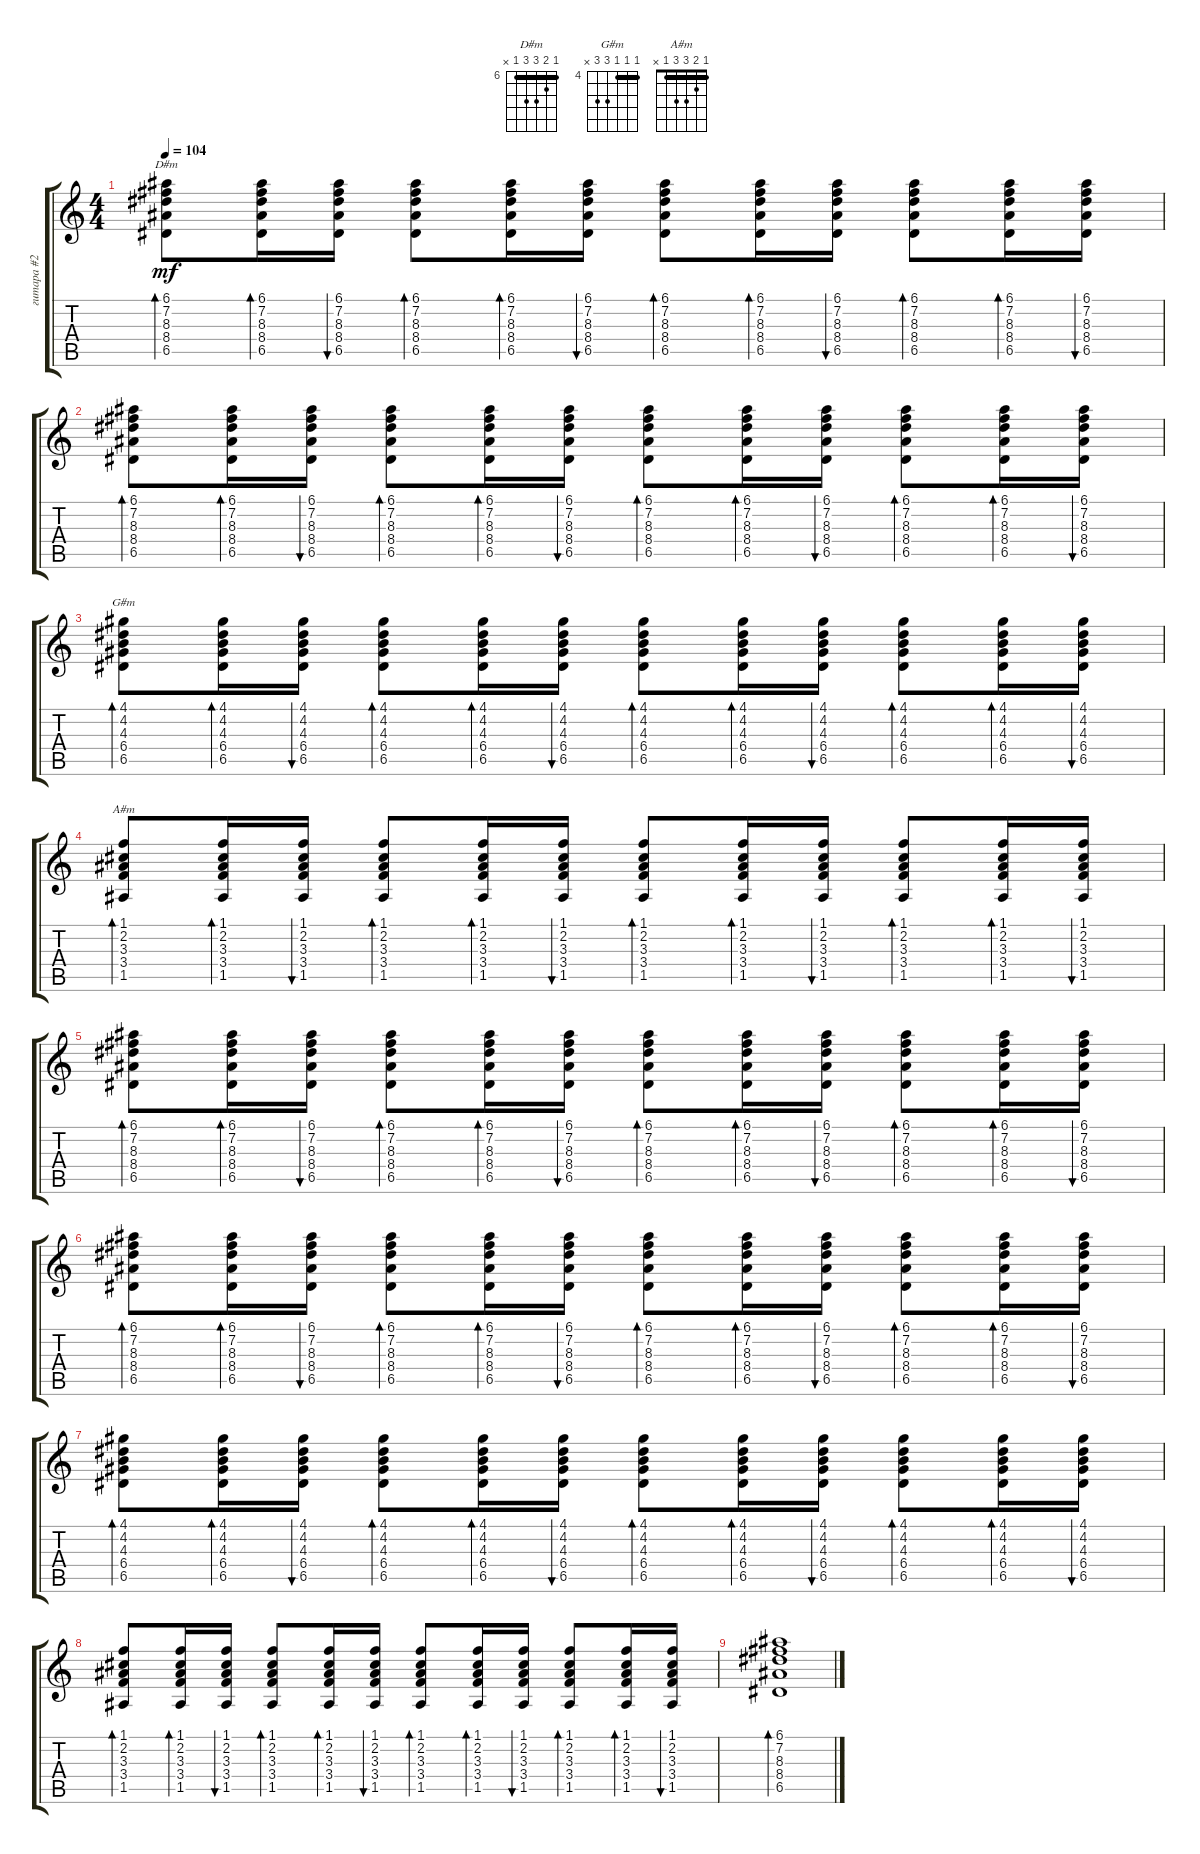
\track ("гитара #2" "гитара #2") {instrument acousticguitarnylon}
\staff {score tabs}
\tuning (E4 B3 G3 D3 A2 E2) {hide}
\chord ("D#m" 6 7 8 8 6 x) {firstfret 6 barre 6}
\chord ("G#m" 4 4 4 6 6 x) {firstfret 4 barre 4}
\chord ("A#m" 1 2 3 3 1 x) {barre 1}
\ts (4 4)
\tempo 104
\clef g2
\ks c
(6.1 7.2 8.3 8.4 6.5).8{bd 60 ch "D#m" dy mf} (6.1 7.2 8.3 8.4 6.5).16{bd 60} (6.1 7.2 8.3 8.4 6.5).16{bu 60} (6.1 7.2 8.3 8.4 6.5).8{bd 60} (6.1 7.2 8.3 8.4 6.5).16{bd 60} (6.1 7.2 8.3 8.4 6.5).16{bu 60} (6.1 7.2 8.3 8.4 6.5).8{bd 60} (6.1 7.2 8.3 8.4 6.5).16{bd 60} (6.1 7.2 8.3 8.4 6.5).16{bu 60} (6.1 7.2 8.3 8.4 6.5).8{bd 60} (6.1 7.2 8.3 8.4 6.5).16{bd 60} (6.1 7.2 8.3 8.4 6.5).16{bu 60} |
(6.1 7.2 8.3 8.4 6.5).8{bd 60} (6.1 7.2 8.3 8.4 6.5).16{bd 60} (6.1 7.2 8.3 8.4 6.5).16{bu 60} (6.1 7.2 8.3 8.4 6.5).8{bd 60} (6.1 7.2 8.3 8.4 6.5).16{bd 60} (6.1 7.2 8.3 8.4 6.5).16{bu 60} (6.1 7.2 8.3 8.4 6.5).8{bd 60} (6.1 7.2 8.3 8.4 6.5).16{bd 60} (6.1 7.2 8.3 8.4 6.5).16{bu 60} (6.1 7.2 8.3 8.4 6.5).8{bd 60} (6.1 7.2 8.3 8.4 6.5).16{bd 60} (6.1 7.2 8.3 8.4 6.5).16{bu 60} |
(4.1 4.2 4.3 6.4 6.5).8{bd 60 ch "G#m"} (4.1 4.2 4.3 6.4 6.5).16{bd 60} (4.1 4.2 4.3 6.4 6.5).16{bu 60} (4.1 4.2 4.3 6.4 6.5).8{bd 60} (4.1 4.2 4.3 6.4 6.5).16{bd 60} (4.1 4.2 4.3 6.4 6.5).16{bu 60} (4.1 4.2 4.3 6.4 6.5).8{bd 60} (4.1 4.2 4.3 6.4 6.5).16{bd 60} (4.1 4.2 4.3 6.4 6.5).16{bu 60} (4.1 4.2 4.3 6.4 6.5).8{bd 60} (4.1 4.2 4.3 6.4 6.5).16{bd 60} (4.1 4.2 4.3 6.4 6.5).16{bu 60} |
(1.1 2.2 3.3 3.4 1.5).8{bd 60 ch "A#m"} (1.1 2.2 3.3 3.4 1.5).16{bd 60} (1.1 2.2 3.3 3.4 1.5).16{bu 60} (1.1 2.2 3.3 3.4 1.5).8{bd 60} (1.1 2.2 3.3 3.4 1.5).16{bd 60} (1.1 2.2 3.3 3.4 1.5).16{bu 60} (1.1 2.2 3.3 3.4 1.5).8{bd 60} (1.1 2.2 3.3 3.4 1.5).16{bd 60} (1.1 2.2 3.3 3.4 1.5).16{bu 60} (1.1 2.2 3.3 3.4 1.5).8{bd 60} (1.1 2.2 3.3 3.4 1.5).16{bd 60} (1.1 2.2 3.3 3.4 1.5).16{bu 60} |
(6.1 7.2 8.3 8.4 6.5).8{bd 60} (6.1 7.2 8.3 8.4 6.5).16{bd 60} (6.1 7.2 8.3 8.4 6.5).16{bu 60} (6.1 7.2 8.3 8.4 6.5).8{bd 60} (6.1 7.2 8.3 8.4 6.5).16{bd 60} (6.1 7.2 8.3 8.4 6.5).16{bu 60} (6.1 7.2 8.3 8.4 6.5).8{bd 60} (6.1 7.2 8.3 8.4 6.5).16{bd 60} (6.1 7.2 8.3 8.4 6.5).16{bu 60} (6.1 7.2 8.3 8.4 6.5).8{bd 60} (6.1 7.2 8.3 8.4 6.5).16{bd 60} (6.1 7.2 8.3 8.4 6.5).16{bu 60} |
(6.1 7.2 8.3 8.4 6.5).8{bd 60} (6.1 7.2 8.3 8.4 6.5).16{bd 60} (6.1 7.2 8.3 8.4 6.5).16{bu 60} (6.1 7.2 8.3 8.4 6.5).8{bd 60} (6.1 7.2 8.3 8.4 6.5).16{bd 60} (6.1 7.2 8.3 8.4 6.5).16{bu 60} (6.1 7.2 8.3 8.4 6.5).8{bd 60} (6.1 7.2 8.3 8.4 6.5).16{bd 60} (6.1 7.2 8.3 8.4 6.5).16{bu 60} (6.1 7.2 8.3 8.4 6.5).8{bd 60} (6.1 7.2 8.3 8.4 6.5).16{bd 60} (6.1 7.2 8.3 8.4 6.5).16{bu 60} |
(4.1 4.2 4.3 6.4 6.5).8{bd 60} (4.1 4.2 4.3 6.4 6.5).16{bd 60} (4.1 4.2 4.3 6.4 6.5).16{bu 60} (4.1 4.2 4.3 6.4 6.5).8{bd 60} (4.1 4.2 4.3 6.4 6.5).16{bd 60} (4.1 4.2 4.3 6.4 6.5).16{bu 60} (4.1 4.2 4.3 6.4 6.5).8{bd 60} (4.1 4.2 4.3 6.4 6.5).16{bd 60} (4.1 4.2 4.3 6.4 6.5).16{bu 60} (4.1 4.2 4.3 6.4 6.5).8{bd 60} (4.1 4.2 4.3 6.4 6.5).16{bd 60} (4.1 4.2 4.3 6.4 6.5).16{bu 60} |
(1.1 2.2 3.3 3.4 1.5).8{bd 60} (1.1 2.2 3.3 3.4 1.5).16{bd 60} (1.1 2.2 3.3 3.4 1.5).16{bu 60} (1.1 2.2 3.3 3.4 1.5).8{bd 60} (1.1 2.2 3.3 3.4 1.5).16{bd 60} (1.1 2.2 3.3 3.4 1.5).16{bu 60} (1.1 2.2 3.3 3.4 1.5).8{bd 60} (1.1 2.2 3.3 3.4 1.5).16{bd 60} (1.1 2.2 3.3 3.4 1.5).16{bu 60} (1.1 2.2 3.3 3.4 1.5).8{bd 60} (1.1 2.2 3.3 3.4 1.5).16{bd 60} (1.1 2.2 3.3 3.4 1.5).16{bu 60} |
(6.1 7.2 8.3 8.4 6.5).1{bd 60}
